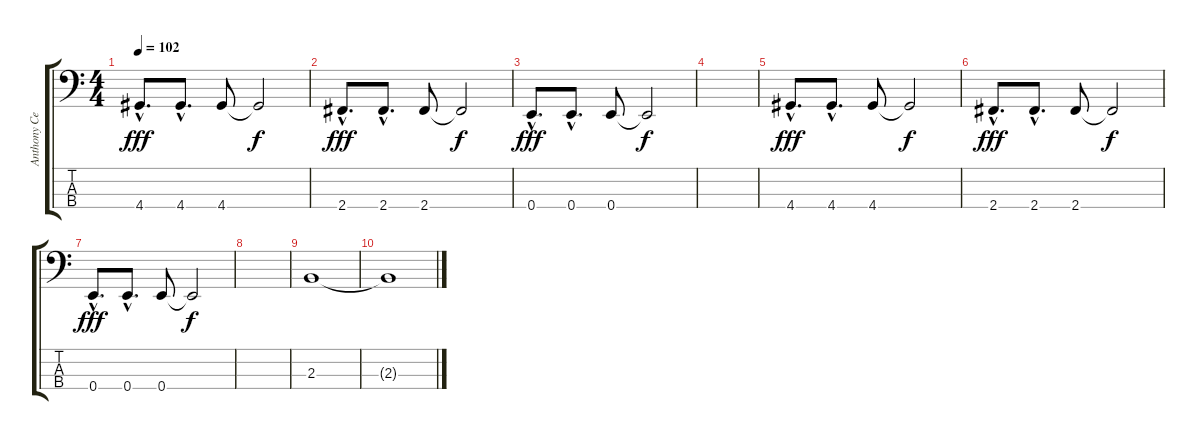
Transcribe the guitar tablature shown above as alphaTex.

\track ("Anthony Celestino" "Anthony Ce") {instrument electricbassfinger}
\staff {score tabs}
\tuning (G2 D2 A1 E1) {hide}
\ts (4 4)
\tempo 102
\clef f4
\ks c
4.4{hac}.8{d dy fff} 4.4{hac}.8{d} 4.4.8 4.4{t}.2{dy f} |
2.4{hac}.8{d dy fff} 2.4{hac}.8{d} 2.4.8 2.4{t}.2{dy f} |
0.4{hac}.8{d dy fff} 0.4{hac}.8{d} 0.4.8 0.4{t}.2{dy f} |
|
4.4{hac}.8{d dy fff} 4.4{hac}.8{d} 4.4.8 4.4{t}.2{dy f} |
2.4{hac}.8{d dy fff} 2.4{hac}.8{d} 2.4.8 2.4{t}.2{dy f} |
0.4{hac}.8{d dy fff} 0.4{hac}.8{d} 0.4.8 0.4{t}.2{dy f} |
|
2.3.1 |
2.3{t}.1
